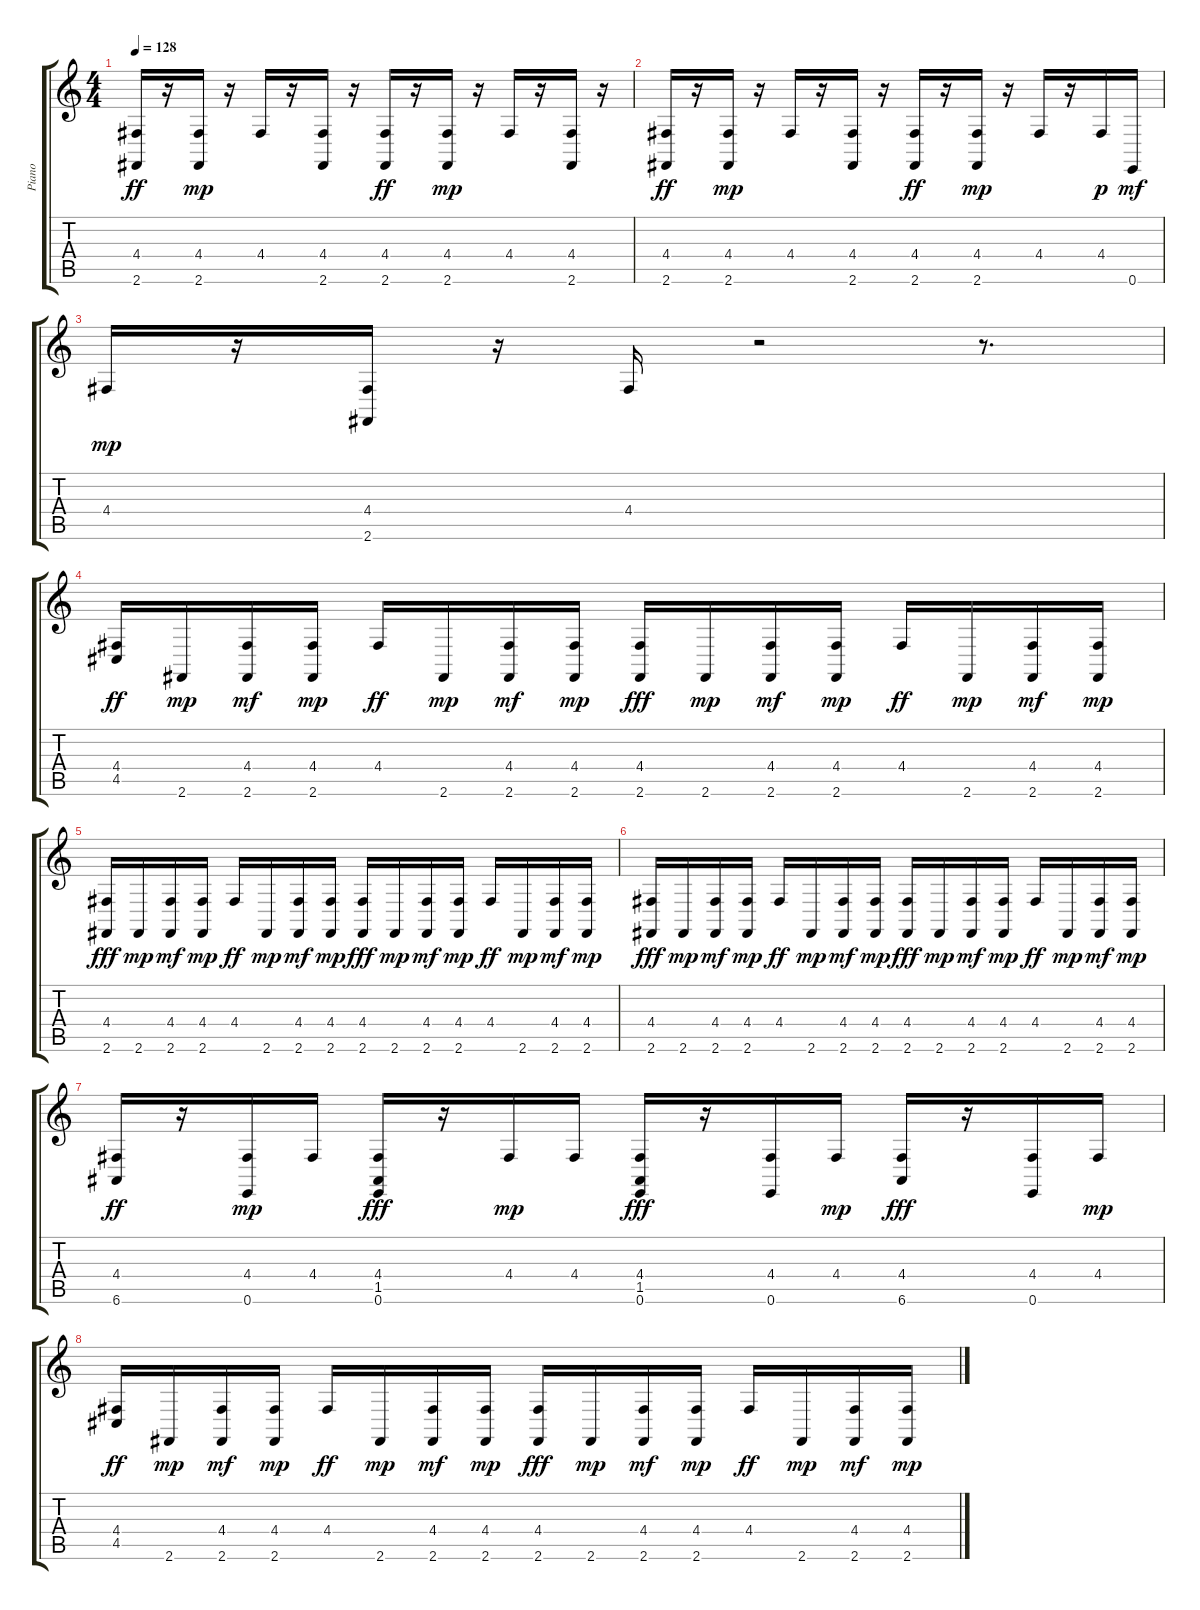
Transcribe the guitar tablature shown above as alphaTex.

\track ("Piano" "Piano") {instrument acousticgrandpiano}
\staff {score tabs}
\tuning (E4 B3 G3 D3 A2 E2) {hide}
\ts (4 4)
\tempo 128
\clef g2
\ks c
(4.4 2.6).16{dy ff} r.16 (4.4 2.6).16{dy mp} r.16 4.4.16 r.16 (4.4 2.6).16 r.16 (4.4 2.6).16{dy ff} r.16 (4.4 2.6).16{dy mp} r.16 4.4.16 r.16 (4.4 2.6).16 r.16 |
(4.4 2.6).16{dy ff} r.16 (4.4 2.6).16{dy mp} r.16 4.4.16 r.16 (4.4 2.6).16 r.16 (4.4 2.6).16{dy ff} r.16 (4.4 2.6).16{dy mp} r.16 4.4.16 r.16 4.4.16{dy p} 0.6.16{dy mf} |
4.4.16{dy mp} r.16 (4.4 2.6).16 r.16 4.4.16 r.2 r.8{d} |
(4.4 4.5).16{dy ff} 2.6.16{dy mp} (4.4 2.6).16{dy mf} (4.4 2.6).16{dy mp} 4.4.16{dy ff} 2.6.16{dy mp} (4.4 2.6).16{dy mf} (4.4 2.6).16{dy mp} (4.4 2.6).16{dy fff} 2.6.16{dy mp} (4.4 2.6).16{dy mf} (4.4 2.6).16{dy mp} 4.4.16{dy ff} 2.6.16{dy mp} (4.4 2.6).16{dy mf} (4.4 2.6).16{dy mp} |
(4.4 2.6).16{dy fff} 2.6.16{dy mp} (4.4 2.6).16{dy mf} (4.4 2.6).16{dy mp} 4.4.16{dy ff} 2.6.16{dy mp} (4.4 2.6).16{dy mf} (4.4 2.6).16{dy mp} (4.4 2.6).16{dy fff} 2.6.16{dy mp} (4.4 2.6).16{dy mf} (4.4 2.6).16{dy mp} 4.4.16{dy ff} 2.6.16{dy mp} (4.4 2.6).16{dy mf} (4.4 2.6).16{dy mp} |
(4.4 2.6).16{dy fff} 2.6.16{dy mp} (4.4 2.6).16{dy mf} (4.4 2.6).16{dy mp} 4.4.16{dy ff} 2.6.16{dy mp} (4.4 2.6).16{dy mf} (4.4 2.6).16{dy mp} (4.4 2.6).16{dy fff} 2.6.16{dy mp} (4.4 2.6).16{dy mf} (4.4 2.6).16{dy mp} 4.4.16{dy ff} 2.6.16{dy mp} (4.4 2.6).16{dy mf} (4.4 2.6).16{dy mp} |
(4.4 6.6).16{dy ff} r.16 (4.4 0.6).16{dy mp} 4.4.16 (4.4 1.5 0.6).16{dy fff} r.16 4.4.16{dy mp} 4.4.16 (4.4 1.5 0.6).16{dy fff} r.16 (4.4 0.6).16 4.4.16{dy mp} (4.4 6.6).16{dy fff} r.16 (4.4 0.6).16 4.4.16{dy mp} |
(4.4 4.5).16{dy ff} 2.6.16{dy mp} (4.4 2.6).16{dy mf} (4.4 2.6).16{dy mp} 4.4.16{dy ff} 2.6.16{dy mp} (4.4 2.6).16{dy mf} (4.4 2.6).16{dy mp} (4.4 2.6).16{dy fff} 2.6.16{dy mp} (4.4 2.6).16{dy mf} (4.4 2.6).16{dy mp} 4.4.16{dy ff} 2.6.16{dy mp} (4.4 2.6).16{dy mf} (4.4 2.6).16{dy mp}
